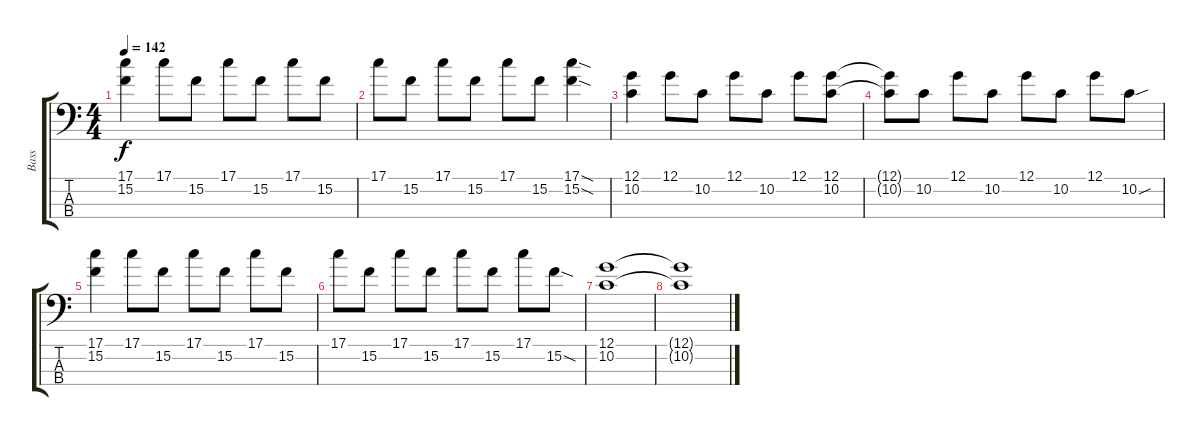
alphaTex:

\track ("Bass" "Bass") {instrument electricbassfinger}
\staff {score tabs}
\tuning (G2 D2 A1 E1) {hide}
\ts (4 4)
\tempo 142
\clef f4
\ks c
(17.1 15.2).4{dy f} 17.1.8 15.2.8 17.1.8 15.2.8 17.1.8 15.2.8 |
17.1.8 15.2.8 17.1.8 15.2.8 17.1.8 15.2.8 (17.1{sod} 15.2{sod}).4 |
(12.1 10.2).4 12.1.8 10.2.8 12.1.8 10.2.8 12.1.8 (12.1 10.2).8 |
(12.1{t} 10.2{t}).8 10.2.8 12.1.8 10.2.8 12.1.8 10.2.8 12.1.8 10.2{sou}.8 |
(17.1 15.2).4 17.1.8 15.2.8 17.1.8 15.2.8 17.1.8 15.2.8 |
17.1.8 15.2.8 17.1.8 15.2.8 17.1.8 15.2.8 17.1.8 15.2{sod}.8 |
(12.1 10.2).1 |
(12.1{t} 10.2{t}).1
